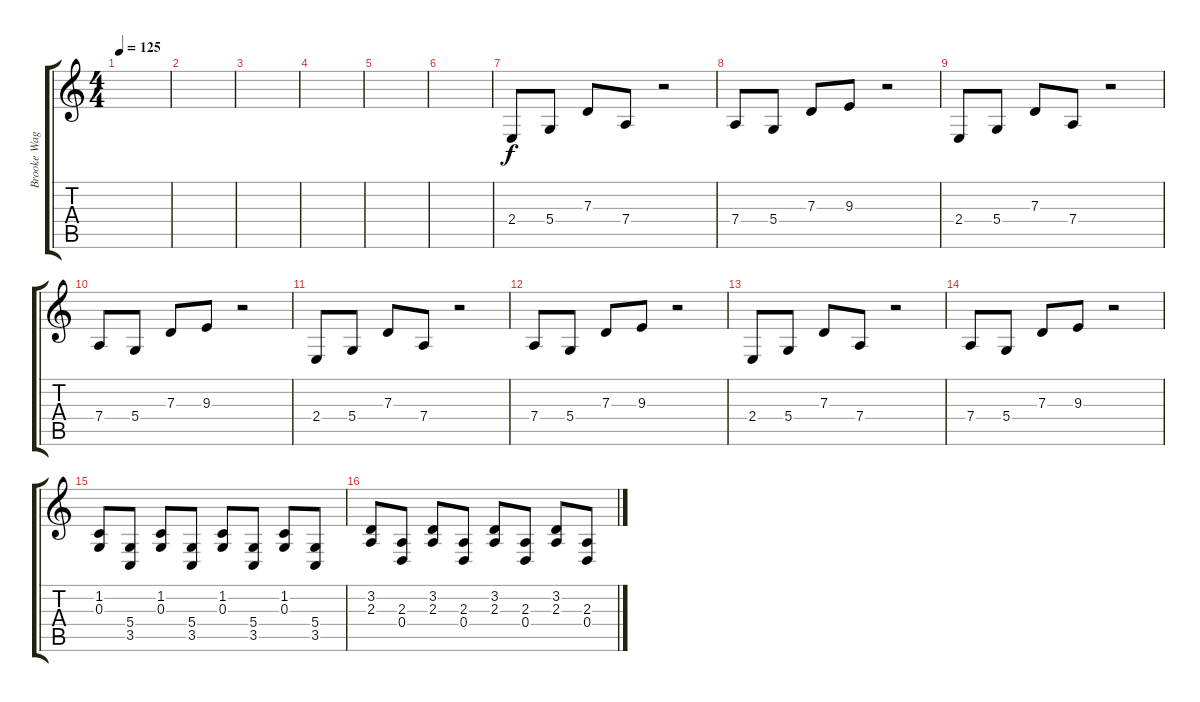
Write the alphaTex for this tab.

\track ("Brooke Waggoner" "Brooke Wag") {instrument electricpiano2}
\staff {score tabs}
\tuning (E4 B3 G3 D3 A2 E2) {hide}
\ts (4 4)
\tempo 125
\clef g2
\ks c
|
|
|
|
|
|
2.4.8 5.4.8 7.3.8 7.4.8 r.2 |
7.4.8 5.4.8 7.3.8 9.3.8 r.2 |
2.4.8 5.4.8 7.3.8 7.4.8 r.2 |
7.4.8 5.4.8 7.3.8 9.3.8 r.2 |
2.4.8 5.4.8 7.3.8 7.4.8 r.2 |
7.4.8 5.4.8 7.3.8 9.3.8 r.2 |
2.4.8 5.4.8 7.3.8 7.4.8 r.2 |
7.4.8 5.4.8 7.3.8 9.3.8 r.2 |
(1.2 0.3).8 (5.4 3.5).8 (1.2 0.3).8 (5.4 3.5).8 (1.2 0.3).8 (5.4 3.5).8 (1.2 0.3).8 (5.4 3.5).8 |
(3.2 2.3).8 (2.3 0.4).8 (3.2 2.3).8 (2.3 0.4).8 (3.2 2.3).8 (2.3 0.4).8 (3.2 2.3).8 (2.3 0.4).8
